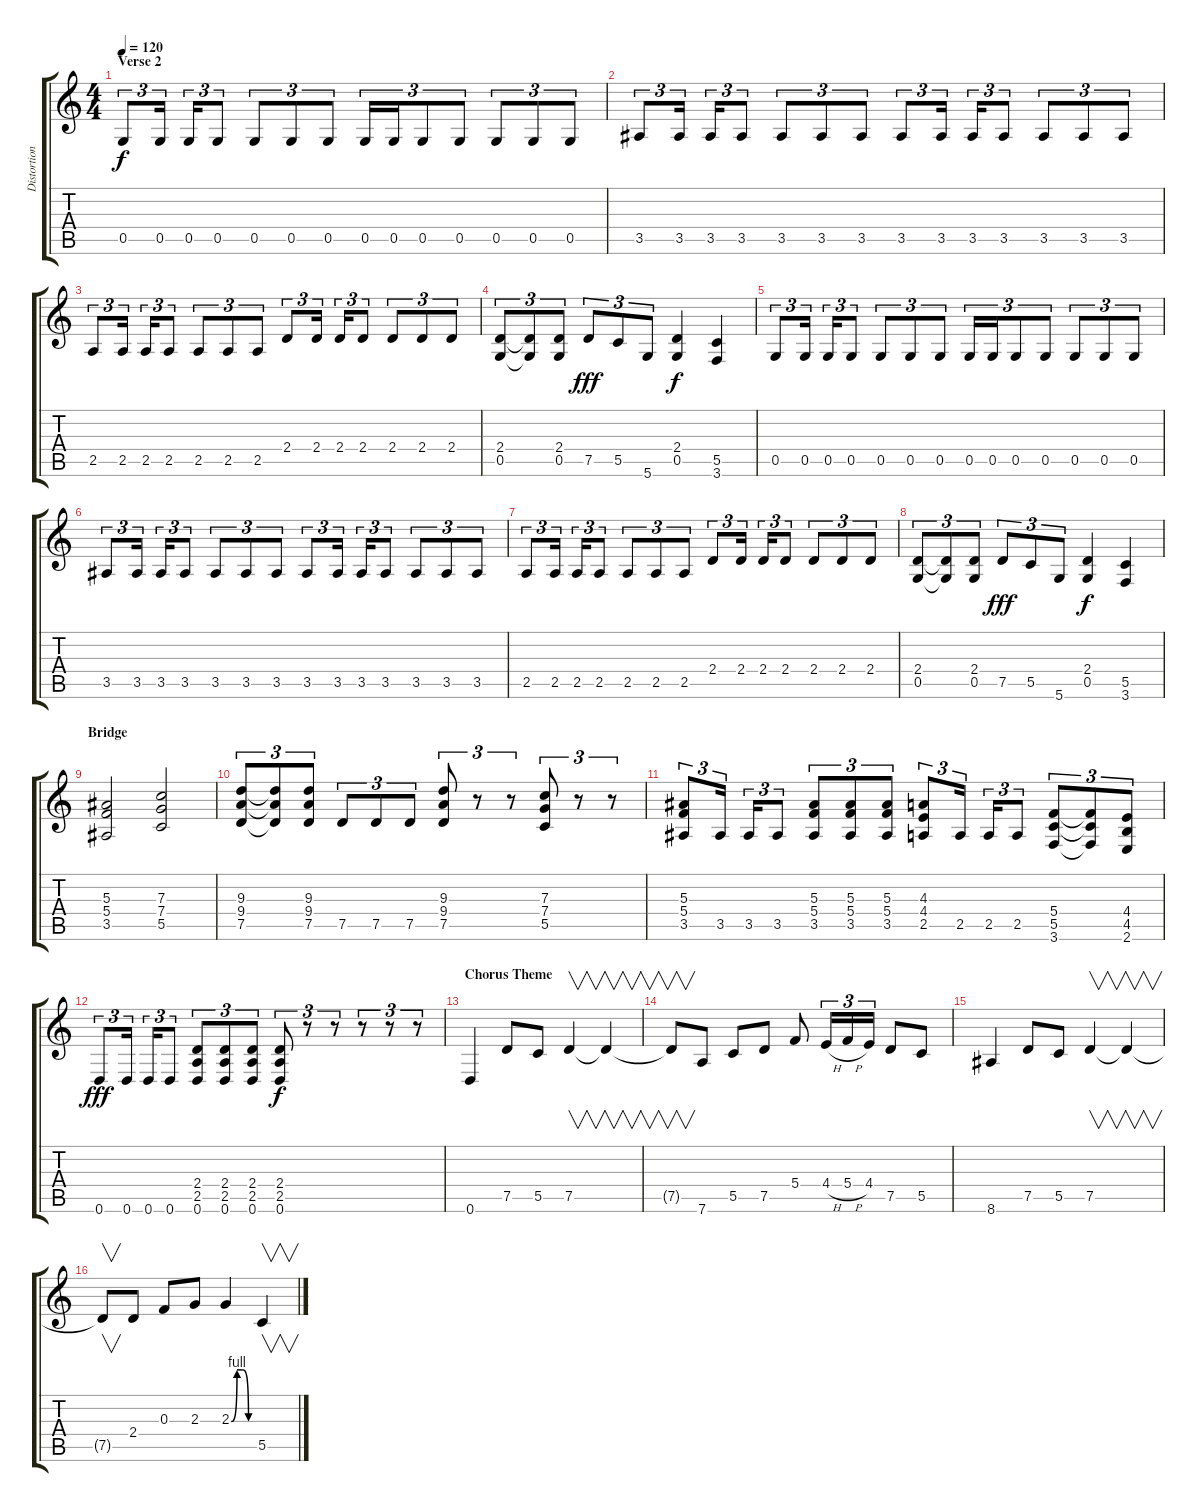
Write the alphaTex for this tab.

\track ("Distortion 1" "Distortion") {instrument distortionguitar}
\staff {score tabs}
\tuning (D4 A3 F3 C3 G2 D2) {hide}
\ts (4 4)
\section ("" "Verse 2")
\tempo 120
\clef g2
\ks c
0.5.8{tu (3 2) dy f} 0.5.16{tu (3 2)} 0.5.16{tu (3 2)} 0.5.8{tu (3 2)} 0.5.8{tu (3 2)} 0.5.8{tu (3 2)} 0.5.8{tu (3 2)} 0.5.16{tu (3 2)} 0.5.16{tu (3 2)} 0.5.8{tu (3 2)} 0.5.8{tu (3 2)} 0.5.8{tu (3 2)} 0.5.8{tu (3 2)} 0.5.8{tu (3 2)} |
3.5.8{tu (3 2)} 3.5.16{tu (3 2)} 3.5.16{tu (3 2)} 3.5.8{tu (3 2)} 3.5.8{tu (3 2)} 3.5.8{tu (3 2)} 3.5.8{tu (3 2)} 3.5.8{tu (3 2)} 3.5.16{tu (3 2)} 3.5.16{tu (3 2)} 3.5.8{tu (3 2)} 3.5.8{tu (3 2)} 3.5.8{tu (3 2)} 3.5.8{tu (3 2)} |
2.5.8{tu (3 2)} 2.5.16{tu (3 2)} 2.5.16{tu (3 2)} 2.5.8{tu (3 2)} 2.5.8{tu (3 2)} 2.5.8{tu (3 2)} 2.5.8{tu (3 2)} 2.4.8{tu (3 2)} 2.4.16{tu (3 2)} 2.4.16{tu (3 2)} 2.4.8{tu (3 2)} 2.4.8{tu (3 2)} 2.4.8{tu (3 2)} 2.4.8{tu (3 2)} |
(2.4 0.5).8{tu (3 2)} (2.4{t} 0.5{t}).8{tu (3 2)} (2.4 0.5).8{tu (3 2)} 7.5.8{tu (3 2) dy fff} 5.5.8{tu (3 2)} 5.6.8{tu (3 2)} (2.4 0.5).4{dy f} (5.5 3.6).4 |
0.5.8{tu (3 2)} 0.5.16{tu (3 2)} 0.5.16{tu (3 2)} 0.5.8{tu (3 2)} 0.5.8{tu (3 2)} 0.5.8{tu (3 2)} 0.5.8{tu (3 2)} 0.5.16{tu (3 2)} 0.5.16{tu (3 2)} 0.5.8{tu (3 2)} 0.5.8{tu (3 2)} 0.5.8{tu (3 2)} 0.5.8{tu (3 2)} 0.5.8{tu (3 2)} |
3.5.8{tu (3 2)} 3.5.16{tu (3 2)} 3.5.16{tu (3 2)} 3.5.8{tu (3 2)} 3.5.8{tu (3 2)} 3.5.8{tu (3 2)} 3.5.8{tu (3 2)} 3.5.8{tu (3 2)} 3.5.16{tu (3 2)} 3.5.16{tu (3 2)} 3.5.8{tu (3 2)} 3.5.8{tu (3 2)} 3.5.8{tu (3 2)} 3.5.8{tu (3 2)} |
2.5.8{tu (3 2)} 2.5.16{tu (3 2)} 2.5.16{tu (3 2)} 2.5.8{tu (3 2)} 2.5.8{tu (3 2)} 2.5.8{tu (3 2)} 2.5.8{tu (3 2)} 2.4.8{tu (3 2)} 2.4.16{tu (3 2)} 2.4.16{tu (3 2)} 2.4.8{tu (3 2)} 2.4.8{tu (3 2)} 2.4.8{tu (3 2)} 2.4.8{tu (3 2)} |
(2.4 0.5).8{tu (3 2)} (2.4{t} 0.5{t}).8{tu (3 2)} (2.4 0.5).8{tu (3 2)} 7.5.8{tu (3 2) dy fff} 5.5.8{tu (3 2)} 5.6.8{tu (3 2)} (2.4 0.5).4{dy f} (5.5 3.6).4 |
\section ("" "Bridge")
(5.3 5.4 3.5).2 (7.3 7.4 5.5).2 |
(9.3 9.4 7.5).8{tu (3 2)} (9.3{t} 9.4{t} 7.5{t}).8{tu (3 2)} (9.3 9.4 7.5).8{tu (3 2)} 7.5.8{tu (3 2)} 7.5.8{tu (3 2)} 7.5.8{tu (3 2)} (9.3 9.4 7.5).8{tu (3 2)} r.8{tu (3 2)} r.8{tu (3 2)} (7.3 7.4 5.5).8{tu (3 2)} r.8{tu (3 2)} r.8{tu (3 2)} |
(5.3 5.4 3.5).8{tu (3 2)} 3.5.16{tu (3 2)} 3.5.16{tu (3 2)} 3.5.8{tu (3 2)} (5.3 5.4 3.5).8{tu (3 2)} (5.3 5.4 3.5).8{tu (3 2)} (5.3 5.4 3.5).8{tu (3 2)} (4.3 4.4 2.5).8{tu (3 2)} 2.5.16{tu (3 2)} 2.5.16{tu (3 2)} 2.5.8{tu (3 2)} (5.4 5.5 3.6).8{tu (3 2)} (5.4{t} 5.5{t} 3.6{t}).8{tu (3 2)} (4.4 4.5 2.6).8{tu (3 2)} |
0.6.8{tu (3 2) dy fff} 0.6.16{tu (3 2)} 0.6.16{tu (3 2)} 0.6.8{tu (3 2)} (2.4 2.5 0.6).8{tu (3 2)} (2.4 2.5 0.6).8{tu (3 2)} (2.4 2.5 0.6).8{tu (3 2)} (2.4 2.5 0.6).8{tu (3 2) dy f} r.8{tu (3 2)} r.8{tu (3 2)} r.8{tu (3 2)} r.8{tu (3 2)} r.8{tu (3 2)} |
\section ("" "Chorus Theme")
0.6.4 7.5.8 5.5.8 7.5.4{v} 7.5{t}.4{v} |
7.5{t}.8{v} 7.6.8 5.5.8 7.5.8 5.4.8 4.4{h}.16{tu (3 2)} 5.4{h}.16{tu (3 2)} 4.4.16{tu (3 2)} 7.5.8 5.5.8 |
8.6.4 7.5.8 5.5.8 7.5.4{v} 7.5{t}.4{v} |
7.5{t}.8{v} 2.4.8 0.3.8 2.3.8 2.3{be (custom 0 0 15 4 30 4 45 0 60 0)}.4 5.5.4{v}
